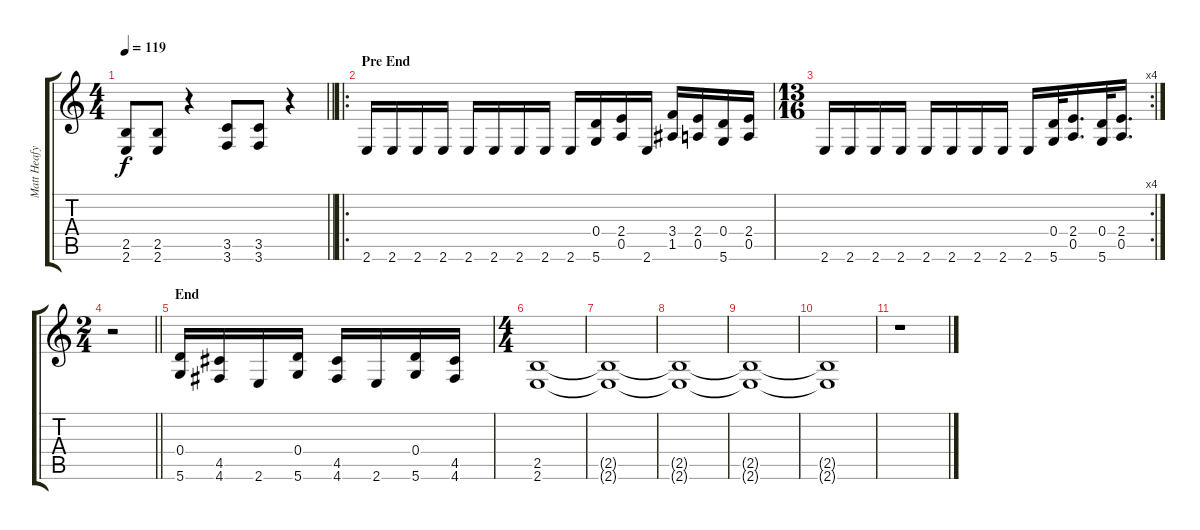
\track ("Matt Heafy (Rhythm Guitar)" "Matt Heafy") {instrument distortionguitar}
\staff {score tabs}
\tuning (E4 B3 G3 D3 A2 D2) {hide}
\ts (4 4)
\tempo 119
\clef g2
\barLineRight lightlight
\ks c
(2.5 2.6).8{dy f} (2.5 2.6).8 r.4 (3.5 3.6).8 (3.5 3.6).8 r.4 |
\ro
\section ("" "Pre End")
2.6.16 2.6.16 2.6.16 2.6.16 2.6.16 2.6.16 2.6.16 2.6.16 2.6.16 (0.4 5.6).16 (2.4 0.5).16 2.6.16 (3.4 1.5).16 (2.4 0.5).16 (0.4 5.6).16 (2.4 0.5).16 |
\rc 4
\ts (13 16)
2.6.16 2.6.16 2.6.16 2.6.16 2.6.16 2.6.16 2.6.16 2.6.16 2.6.16 (0.4 5.6).32 (2.4 0.5).16{d} (0.4 5.6).32 (2.4 0.5).16{d} |
\ts (2 4)
\barLineRight lightlight
r.2 |
\section ("" "End")
(0.4 5.6).16 (4.5 4.6).16 2.6.16 (0.4 5.6).16 (4.5 4.6).16 2.6.16 (0.4 5.6).16 (4.5 4.6).16 |
\ts (4 4)
(2.5 2.6).1 |
(2.5{t} 2.6{t}).1 |
(2.5{t} 2.6{t}).1 |
(2.5{t} 2.6{t}).1 |
(2.5{t} 2.6{t}).1 |
r.1
